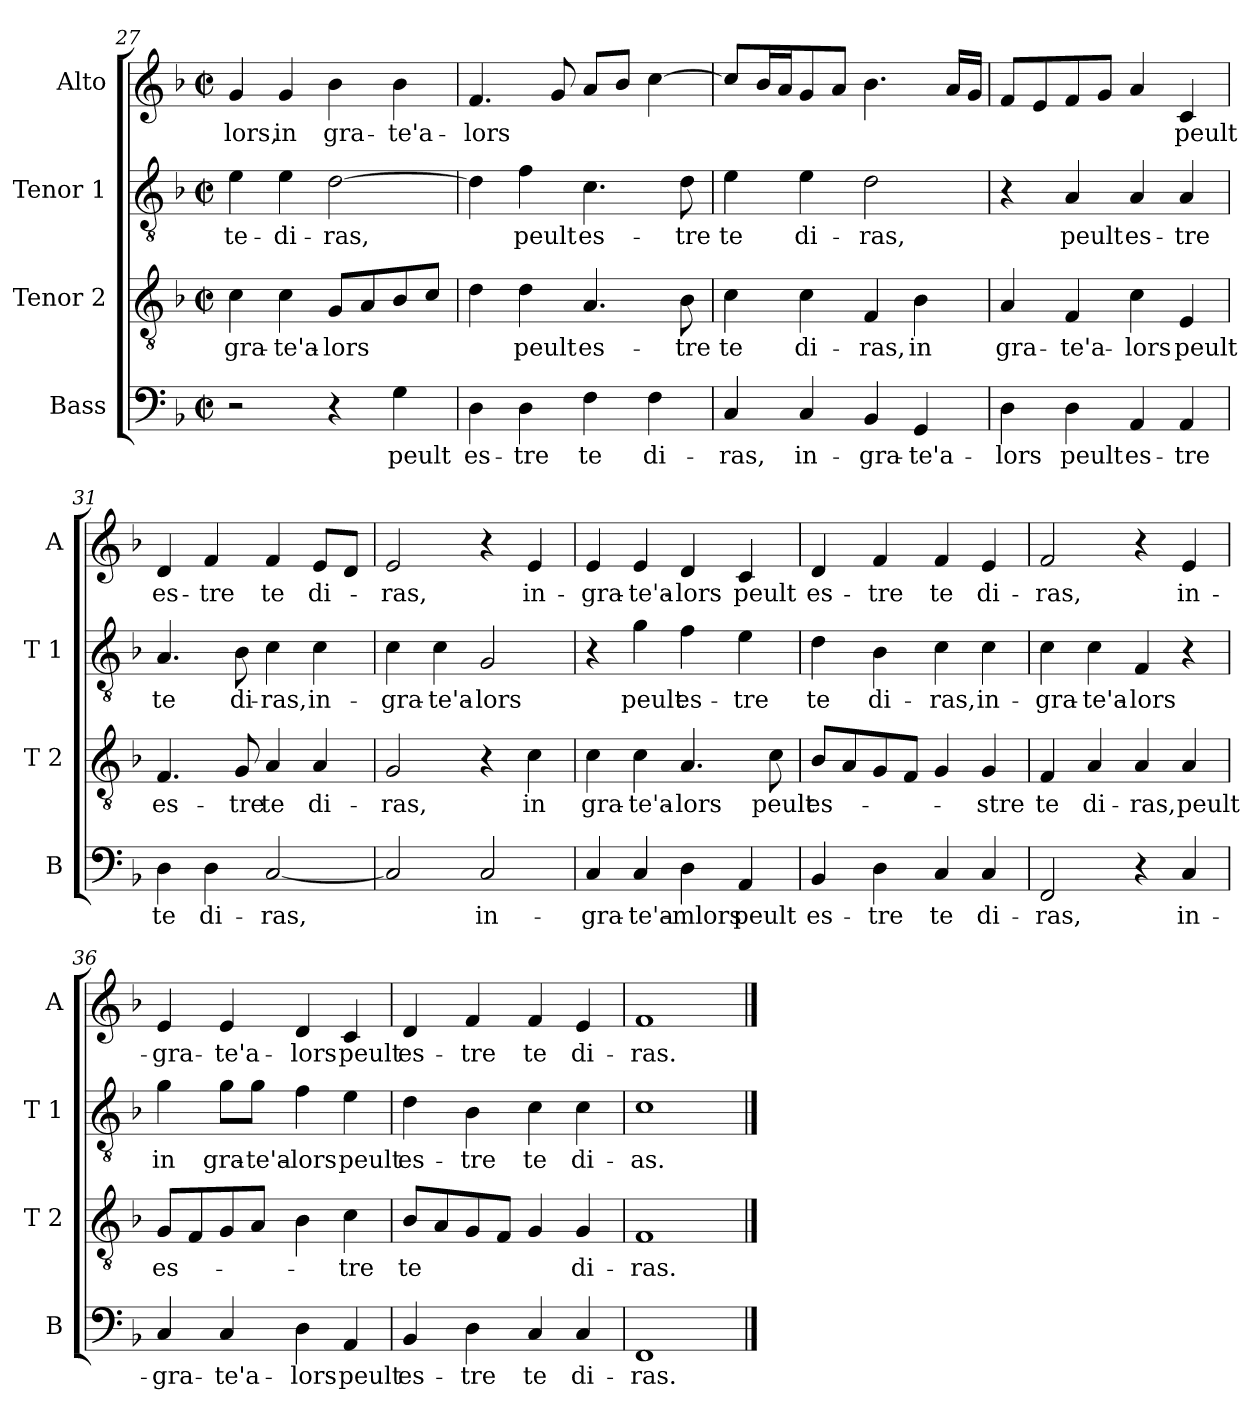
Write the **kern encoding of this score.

**kern	**text	**kern	**text	**kern	**text	**kern	**text
*part4	*part4	*part3	*part3	*part2	*part2	*part1	*part1
*staff4	*staff4	*staff3	*staff3	*staff2	*staff2	*staff1	*staff1
*I"Bass	*	*I"Tenor 2	*	*I"Tenor 1	*	*I"Alto	*
*I'B	*	*I'T 2	*	*I'T 1	*	*I'A	*
*clefF4	*	*clefGv2	*	*clefGv2	*	*clefG2	*
*k[b-]	*	*k[b-]	*	*k[b-]	*	*k[b-]	*
*F:	*	*F:	*	*F:	*	*F:	*
*M2/2	*	*M2/2	*	*M2/2	*	*M2/2	*
*met(c|)	*	*met(c|)	*	*met(c|)	*	*met(c|)	*
=27	=27	=27	=27	=27	=27	=27	=27
!	!	!	!LO:LY:b	!	!LO:LY:b	!	!LO:LY:b
2r	.	4c\	-gra-	4e\	te-	4g/	-lors,
!	!	!	!LO:LY:b	!	!LO:LY:b	!	!LO:LY:b
.	.	4c\	-te'a-	4e\	-di-	4g/	in
!	!	!	!LO:LY:b	!	!LO:LY:b	!	!LO:LY:b
4r	.	8G/L	-lors	[2d\	-ras,	4b-\	gra-
.	.	8A/	.	.	.	.	.
!	!LO:LY:b	!	!	!	!	!	!LO:LY:b
4G\	peult	8B-/	.	.	.	4b-\	-te'a-
.	.	8c/J	.	.	.	.	.
=28	=28	=28	=28	=28	=28	=28	=28
!	!LO:LY:b	!	!	!	!	!	!LO:LY:b
4D\	es-	4d\	.	4d\]	.	4.f/	-lors
!	!LO:LY:b	!	!LO:LY:b	!	!LO:LY:b	!	!
4D\	-tre	4d\	peult	4f\	peult	.	.
.	.	.	.	.	.	8g/	.
!	!LO:LY:b	!	!LO:LY:b	!	!LO:LY:b	!	!
4F\	te	4.A/	es-	4.c\	es-	8a/L	.
.	.	.	.	.	.	8b-/J	.
!	!LO:LY:b	!	!	!	!	!	!
4F\	di-	.	.	.	.	[4cc\	.
!	!	!	!LO:LY:b	!	!LO:LY:b	!	!
.	.	8B-\	-tre	8d\	-tre	.	.
=29	=29	=29	=29	=29	=29	=29	=29
!	!LO:LY:b	!	!LO:LY:b	!	!LO:LY:b	!	!
4C/	-ras,	4c\	te	4e\	te	8cc/L]	.
.	.	.	.	.	.	16b-/L	.
.	.	.	.	.	.	16a/J	.
!	!LO:LY:b	!	!LO:LY:b	!	!LO:LY:b	!	!
4C/	in-	4c\	di-	4e\	di-	8g/	.
.	.	.	.	.	.	8a/J	.
!	!LO:LY:b	!	!LO:LY:b	!	!LO:LY:b	!	!
4BB-/	-gra-	4F/	-ras,	2d\	-ras,	4.b-\	.
!	!LO:LY:b	!	!LO:LY:b	!	!	!	!
4GG/	-te'a-	4B-\	in	.	.	.	.
.	.	.	.	.	.	16a/LL	.
.	.	.	.	.	.	16g/JJ	.
!!LO:LB:g=z
=30	=30	=30	=30	=30	=30	=30	=30
!	!LO:LY:b	!	!LO:LY:b	!	!	!	!
4D\	-lors	4A/	gra-	4r	.	8f/L	.
.	.	.	.	.	.	8e/	.
!	!LO:LY:b	!	!LO:LY:b	!	!LO:LY:b	!	!
4D\	peult	4F/	-te'a-	4A/	peult	8f/	.
.	.	.	.	.	.	8g/J	.
!	!LO:LY:b	!	!LO:LY:b	!	!LO:LY:b	!	!
4AA/	es-	4c\	-lors	4A/	es-	4a/	.
!	!LO:LY:b	!	!LO:LY:b	!	!LO:LY:b	!	!LO:LY:b
4AA/	-tre	4E/	peult	4A/	-tre	4c/	peult
=31	=31	=31	=31	=31	=31	=31	=31
!	!LO:LY:b	!	!LO:LY:b	!	!LO:LY:b	!	!LO:LY:b
4D\	te	4.F/	es-	4.A/	te	4d/	es-
!	!LO:LY:b	!	!	!	!	!	!LO:LY:b
4D\	di-	.	.	.	.	4f/	-tre
!	!	!	!LO:LY:b	!	!LO:LY:b	!	!
.	.	8G/	-tre	8B-\	di-	.	.
!	!LO:LY:b	!	!LO:LY:b	!	!LO:LY:b	!	!LO:LY:b
[2C/	-ras,	4A/	te	4c\	-ras,	4f/	te
!	!	!	!LO:LY:b	!	!LO:LY:b	!	!LO:LY:b
.	.	4A/	di-	4c\	in-	8e/L	di-
.	.	.	.	.	.	8d/J	.
=32	=32	=32	=32	=32	=32	=32	=32
!	!	!	!LO:LY:b	!	!LO:LY:b	!	!LO:LY:b
2C/]	.	2G/	-ras,	4c\	-gra-	2e/	-ras,
!	!	!	!	!	!LO:LY:b	!	!
.	.	.	.	4c\	-te'a-	.	.
!	!LO:LY:b	!	!	!	!LO:LY:b	!	!
2C/	in-	4r	.	2G/	-lors	4r	.
!	!	!	!LO:LY:b	!	!	!	!LO:LY:b
.	.	4c\	in	.	.	4e/	in-
=33	=33	=33	=33	=33	=33	=33	=33
!	!LO:LY:b	!	!LO:LY:b	!	!	!	!LO:LY:b
4C/	-gra-	4c\	gra-	4r	.	4e/	-gra-
!	!LO:LY:b	!	!LO:LY:b	!	!LO:LY:b	!	!LO:LY:b
4C/	-te'a-	4c\	-te'a-	4g\	peult	4e/	-te'a-
!	!LO:LY:b	!	!LO:LY:b	!	!LO:LY:b	!	!LO:LY:b
4D\	-mlors	4.A/	-lors	4f\	es-	4d/	-lors
!	!LO:LY:b	!	!	!	!LO:LY:b	!	!LO:LY:b
4AA/	peult	.	.	4e\	-tre	4c/	peult
!	!	!	!LO:LY:b	!	!	!	!
.	.	8c\	peult	.	.	.	.
=34	=34	=34	=34	=34	=34	=34	=34
!	!LO:LY:b	!	!LO:LY:b	!	!LO:LY:b	!	!LO:LY:b
4BB-/	es-	8B-/L	es-	4d\	te	4d/	es-
.	.	8A/	.	.	.	.	.
!	!LO:LY:b	!	!	!	!LO:LY:b	!	!LO:LY:b
4D\	-tre	8G/	.	4B-\	di-	4f/	-tre
.	.	8F/J	.	.	.	.	.
!	!LO:LY:b	!	!	!	!LO:LY:b	!	!LO:LY:b
4C/	te	4G/	.	4c\	-ras,	4f/	te
!	!LO:LY:b	!	!LO:LY:b	!	!LO:LY:b	!	!LO:LY:b
4C/	di-	4G/	-stre	4c\	in-	4e/	di-
!!LO:LB:g=z
=35	=35	=35	=35	=35	=35	=35	=35
!	!LO:LY:b	!	!LO:LY:b	!	!LO:LY:b	!	!LO:LY:b
2FF/	-ras,	4F/	te	4c\	-gra-	2f/	-ras,
!	!	!	!LO:LY:b	!	!LO:LY:b	!	!
.	.	4A/	di-	4c\	-te'a-	.	.
!	!	!	!LO:LY:b	!	!LO:LY:b	!	!
4r	.	4A/	-ras,	4F/	-lors	4r	.
!	!LO:LY:b	!	!LO:LY:b	!	!	!	!LO:LY:b
4C/	in-	4A/	peult	4r	.	4e/	in-
=36	=36	=36	=36	=36	=36	=36	=36
!	!LO:LY:b	!	!LO:LY:b	!	!LO:LY:b	!	!LO:LY:b
4C/	-gra-	8G/L	es-	4g\	in	4e/	-gra-
.	.	8F/	.	.	.	.	.
!	!LO:LY:b	!	!	!	!LO:LY:b	!	!LO:LY:b
4C/	-te'a-	8G/	.	8g\L	gra-	4e/	-te'a-
!	!	!	!	!	!LO:LY:b	!	!
.	.	8A/J	.	8g\J	-te'a-	.	.
!	!LO:LY:b	!	!	!	!LO:LY:b	!	!LO:LY:b
4D\	-lors	4B-\	.	4f\	-lors	4d/	-lors
!	!LO:LY:b	!	!LO:LY:b	!	!LO:LY:b	!	!LO:LY:b
4AA/	peult	4c\	-tre	4e\	peult	4c/	peult
=37	=37	=37	=37	=37	=37	=37	=37
!	!LO:LY:b	!	!LO:LY:b	!	!LO:LY:b	!	!LO:LY:b
4BB-/	es-	8B-/L	te	4d\	es-	4d/	es-
.	.	8A/	.	.	.	.	.
!	!LO:LY:b	!	!	!	!LO:LY:b	!	!LO:LY:b
4D\	-tre	8G/	.	4B-\	-tre	4f/	-tre
.	.	8F/J	.	.	.	.	.
!	!LO:LY:b	!	!	!	!LO:LY:b	!	!LO:LY:b
4C/	te	4G/	.	4c\	te	4f/	te
!	!LO:LY:b	!	!LO:LY:b	!	!LO:LY:b	!	!LO:LY:b
4C/	di-	4G/	di-	4c\	di-	4e/	di-
=38	=38	=38	=38	=38	=38	=38	=38
!	!LO:LY:b	!	!LO:LY:b	!	!LO:LY:b	!	!LO:LY:b
1FF	-ras.	1F	-ras.	1c	-as.	1f	-ras.
==	==	==	==	==	==	==	==
*-	*-	*-	*-	*-	*-	*-	*-
